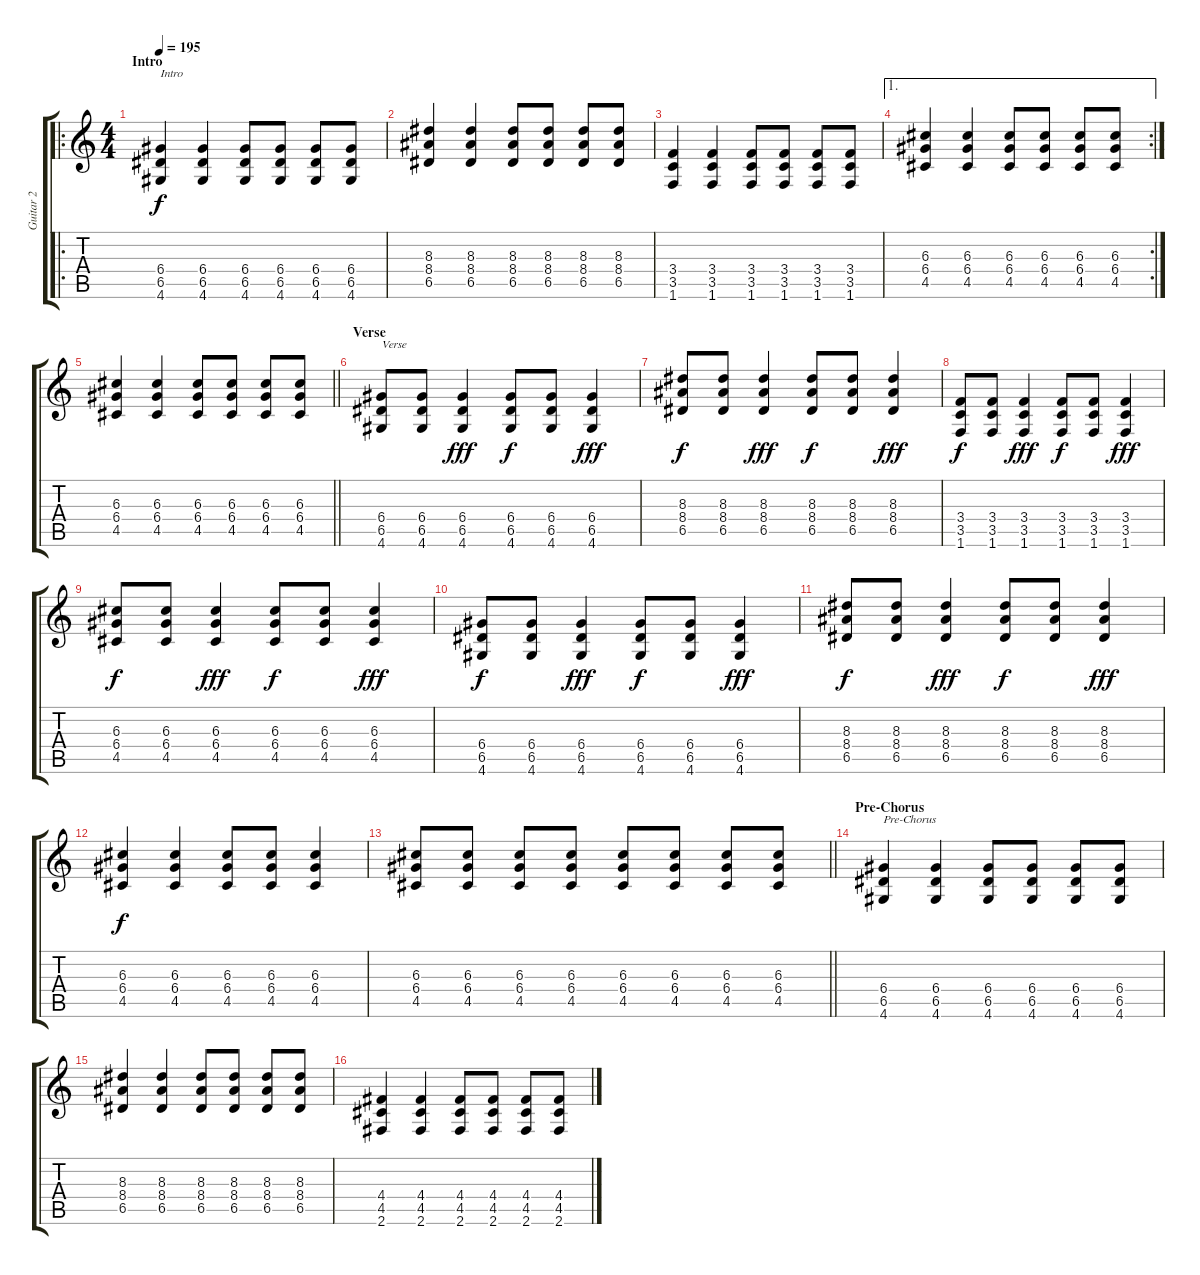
\track ("Guitar 2" "Guitar 2") {instrument distortionguitar}
\staff {score tabs}
\tuning (E4 B3 G3 D3 A2 E2) {hide}
\ro
\ts (4 4)
\section ("" "Intro")
\tempo 195
\clef g2
\ks c
(6.4 6.5 4.6).4{txt "Intro" dy f instrument distortionguitar} (6.4 6.5 4.6).4 (6.4 6.5 4.6).8 (6.4 6.5 4.6).8 (6.4 6.5 4.6).8 (6.4 6.5 4.6).8 |
(8.3 8.4 6.5).4 (8.3 8.4 6.5).4 (8.3 8.4 6.5).8 (8.3 8.4 6.5).8 (8.3 8.4 6.5).8 (8.3 8.4 6.5).8 |
(3.4 3.5 1.6).4 (3.4 3.5 1.6).4 (3.4 3.5 1.6).8 (3.4 3.5 1.6).8 (3.4 3.5 1.6).8 (3.4 3.5 1.6).8 |
\ae 1
\rc 2
(6.3 6.4 4.5).4 (6.3 6.4 4.5).4 (6.3 6.4 4.5).8 (6.3 6.4 4.5).8 (6.3 6.4 4.5).8 (6.3 6.4 4.5).8 |
\barLineRight lightlight
(6.3 6.4 4.5).4 (6.3 6.4 4.5).4 (6.3 6.4 4.5).8 (6.3 6.4 4.5).8 (6.3 6.4 4.5).8 (6.3 6.4 4.5).8 |
\section ("" "Verse")
(6.4 6.5 4.6).8{txt "Verse"} (6.4 6.5 4.6).8 (6.4 6.5 4.6).4{dy fff} (6.4 6.5 4.6).8{dy f} (6.4 6.5 4.6).8 (6.4 6.5 4.6).4{dy fff} |
(8.3 8.4 6.5).8{dy f} (8.3 8.4 6.5).8 (8.3 8.4 6.5).4{dy fff} (8.3 8.4 6.5).8{dy f} (8.3 8.4 6.5).8 (8.3 8.4 6.5).4{dy fff} |
(3.4 3.5 1.6).8{dy f} (3.4 3.5 1.6).8 (3.4 3.5 1.6).4{dy fff} (3.4 3.5 1.6).8{dy f} (3.4 3.5 1.6).8 (3.4 3.5 1.6).4{dy fff} |
(6.3 6.4 4.5).8{dy f} (6.3 6.4 4.5).8 (6.3 6.4 4.5).4{dy fff} (6.3 6.4 4.5).8{dy f} (6.3 6.4 4.5).8 (6.3 6.4 4.5).4{dy fff} |
(6.4 6.5 4.6).8{dy f} (6.4 6.5 4.6).8 (6.4 6.5 4.6).4{dy fff} (6.4 6.5 4.6).8{dy f} (6.4 6.5 4.6).8 (6.4 6.5 4.6).4{dy fff} |
(8.3 8.4 6.5).8{dy f} (8.3 8.4 6.5).8 (8.3 8.4 6.5).4{dy fff} (8.3 8.4 6.5).8{dy f} (8.3 8.4 6.5).8 (8.3 8.4 6.5).4{dy fff} |
(6.3 6.4 4.5).4{dy f} (6.3 6.4 4.5).4 (6.3 6.4 4.5).8 (6.3 6.4 4.5).8 (6.3 6.4 4.5).4 |
\barLineRight lightlight
(6.3 6.4 4.5).8 (6.3 6.4 4.5).8 (6.3 6.4 4.5).8 (6.3 6.4 4.5).8 (6.3 6.4 4.5).8 (6.3 6.4 4.5).8 (6.3 6.4 4.5).8 (6.3 6.4 4.5).8 |
\section ("" "Pre-Chorus")
(6.4 6.5 4.6).4{txt "Pre-Chorus"} (6.4 6.5 4.6).4 (6.4 6.5 4.6).8 (6.4 6.5 4.6).8 (6.4 6.5 4.6).8 (6.4 6.5 4.6).8 |
(8.3 8.4 6.5).4 (8.3 8.4 6.5).4 (8.3 8.4 6.5).8 (8.3 8.4 6.5).8 (8.3 8.4 6.5).8 (8.3 8.4 6.5).8 |
(4.4 4.5 2.6).4 (4.4 4.5 2.6).4 (4.4 4.5 2.6).8 (4.4 4.5 2.6).8 (4.4 4.5 2.6).8 (4.4 4.5 2.6).8
